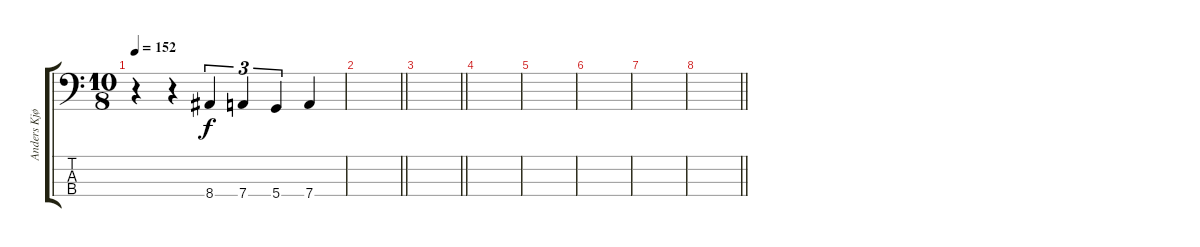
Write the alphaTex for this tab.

\track ("Anders Kjølholm" "Anders Kjø") {instrument electricbassfinger}
\staff {score tabs}
\tuning (F2 C2 G1 D1) {hide}
\ts (10 8)
\tempo 152
\clef f4
\ks c
r.4{dy f} r.4 8.4.4{tu (3 2)} 7.4.4{tu (3 2)} 5.4.4{tu (3 2)} 7.4.4 |
\barLineRight lightlight
|
\barLineRight lightlight
|
|
|
|
|
\barLineRight lightlight
